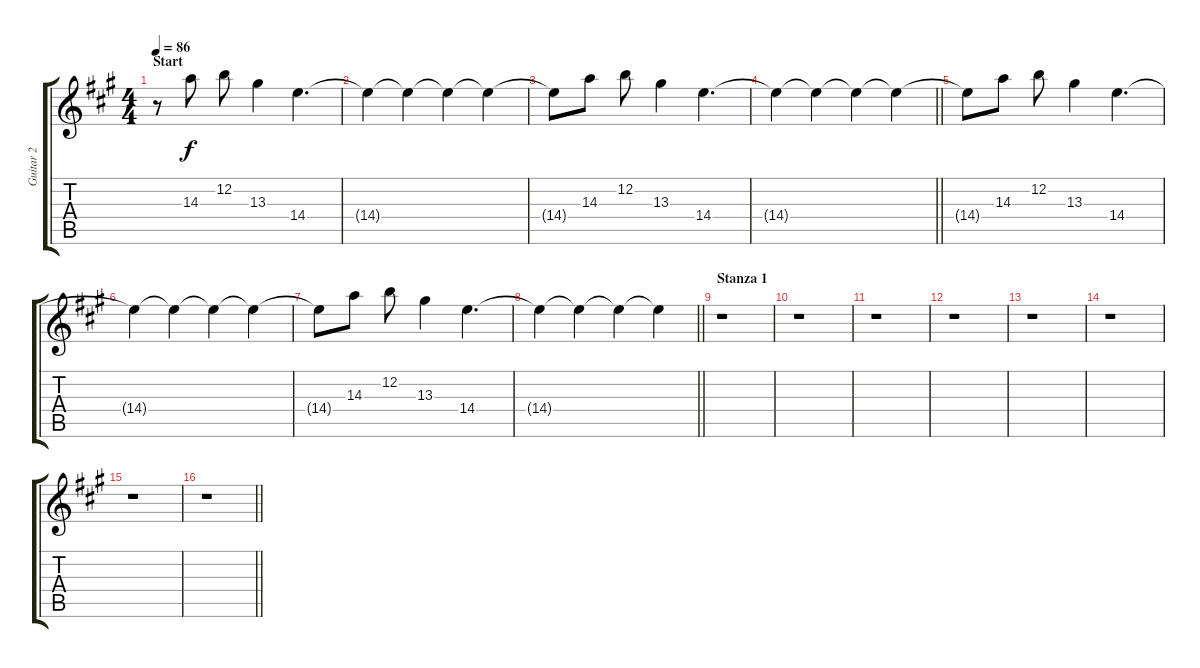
\track ("Guitar 2" "Guitar 2") {instrument distortionguitar}
\staff {score tabs}
\tuning (E4 B3 G3 D3 A2 E2) {hide}
\ts (4 4)
\section ("" "Start")
\tempo 86
\clef g2
\ks a
r.8{dy f instrument distortionguitar} 14.3.8 12.2.8 13.3.4 14.4.4{d} |
14.4{t}.4{volume 11} 14.4{t}.4{volume 10} 14.4{t}.4{volume 9} 14.4{t}.4{volume 8} |
14.4{t}.8{volume 7} 14.3.8{volume 12} 12.2.8 13.3.4 14.4.4{d} |
\barLineRight lightlight
14.4{t}.4{volume 11} 14.4{t}.4{volume 10} 14.4{t}.4{txt "" volume 9} 14.4{t}.4{volume 8} |
14.4{t}.8{volume 7} 14.3.8{volume 12} 12.2.8 13.3.4 14.4.4{d} |
14.4{t}.4{volume 11} 14.4{t}.4{volume 10} 14.4{t}.4{volume 9} 14.4{t}.4{volume 8} |
14.4{t}.8{volume 7} 14.3.8{volume 12} 12.2.8 13.3.4 14.4.4{d} |
\barLineRight lightlight
14.4{t}.4{volume 11} 14.4{t}.4{volume 10} 14.4{t}.4{volume 9} 14.4{t}.4{volume 8} |
\section ("" "Stanza 1")
r.1 |
r.1 |
r.1 |
r.1 |
r.1 |
r.1 |
r.1 |
\barLineRight lightlight
r.1
